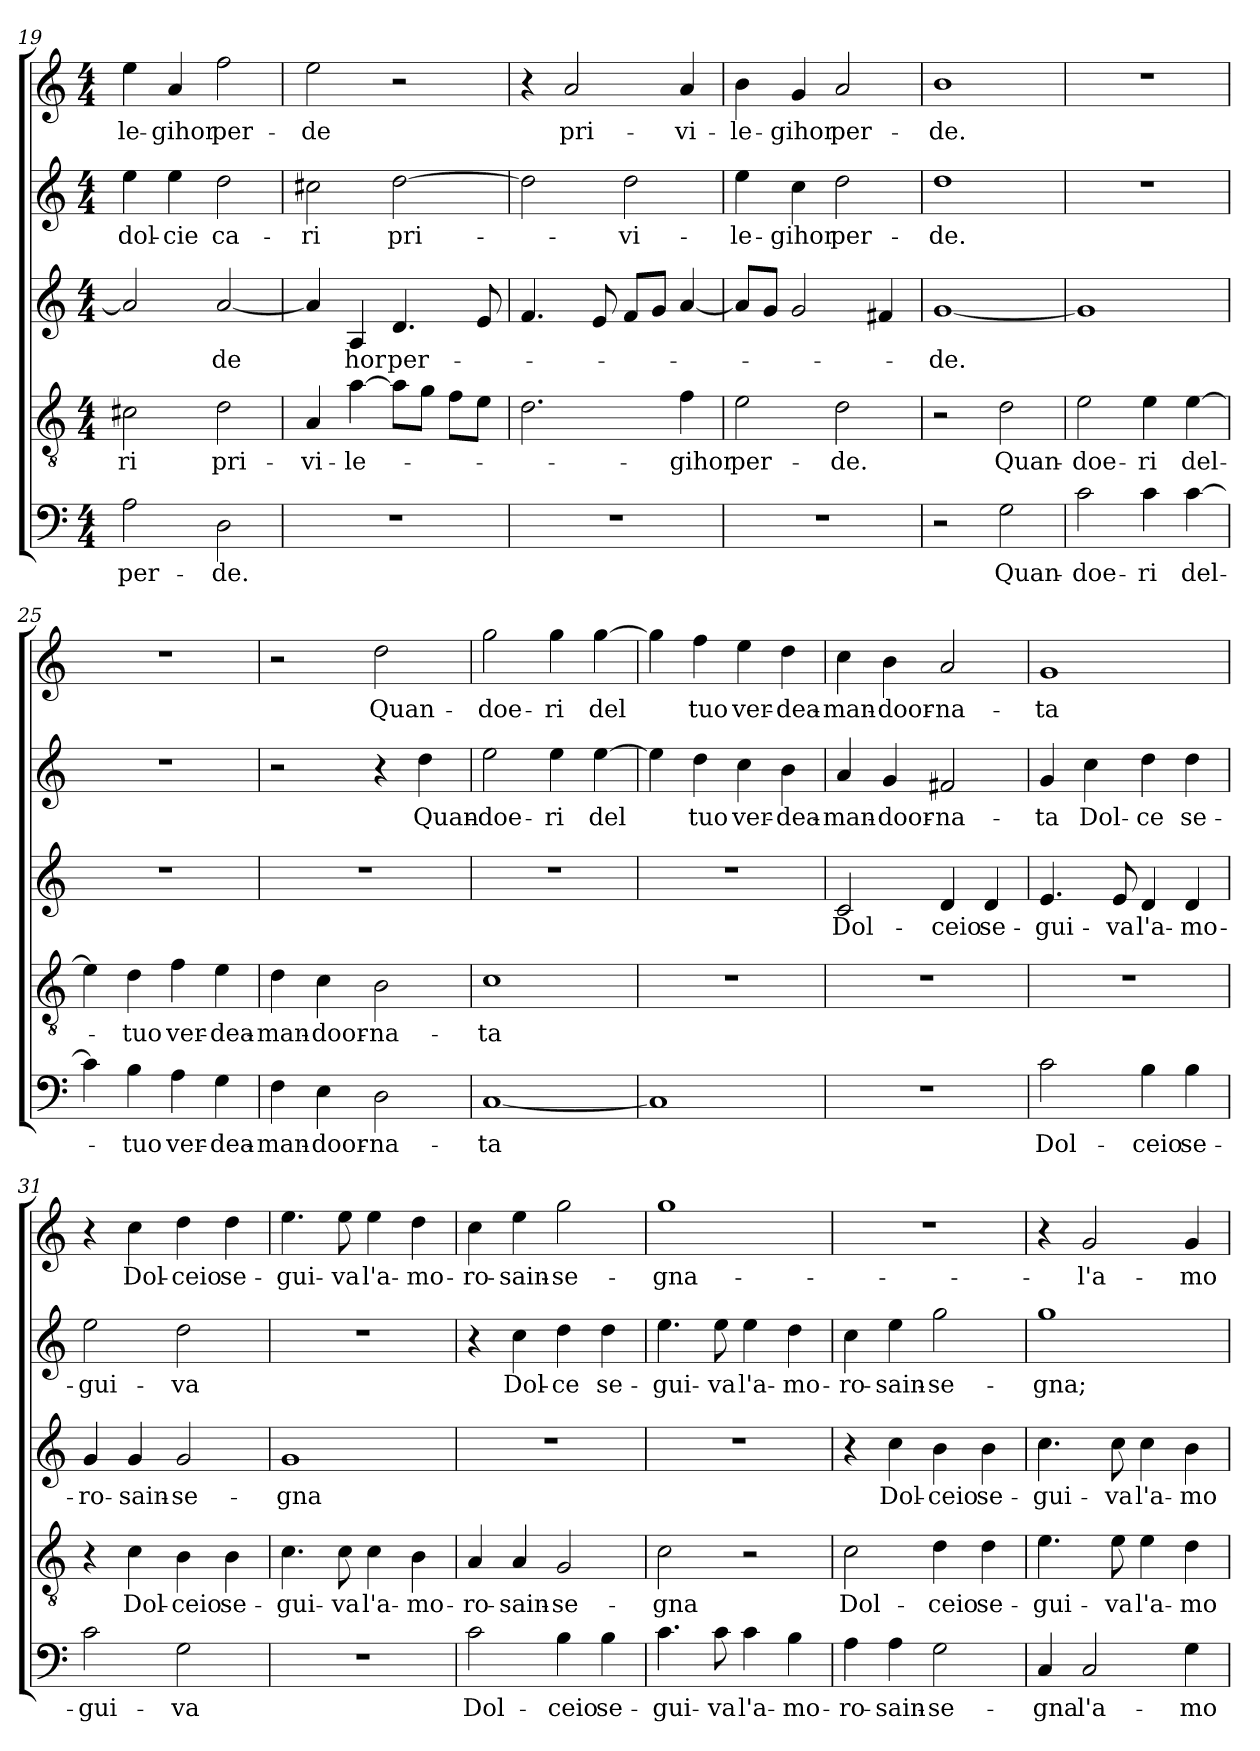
**kern	**text	**kern	**text	**kern	**text	**kern	**text	**kern	**text
*part5	*part5	*part4	*part4	*part3	*part3	*part2	*part2	*part1	*part1
*staff5	*staff5	*staff4	*staff4	*staff3	*staff3	*staff2	*staff2	*staff1	*staff1
*clefF4	*	*clefGv2	*	*clefG2	*	*clefG2	*	*clefG2	*
*k[]	*	*k[]	*	*k[]	*	*k[]	*	*k[]	*
*M4/4	*	*M4/4	*	*M4/4	*	*M4/4	*	*M4/4	*
=19	=19	=19	=19	=19	=19	=19	=19	=19	=19
2A\	per-	2c#X\	ri	2a/]	.	4ee\	dol-	4ee\	le-
.	.	.	.	.	.	4ee\	cie	4a/	gihor
2D\	de.	2d\	pri-	[2a/	de	2dd\	ca-	2ff\	per-
=20	=20	=20	=20	=20	=20	=20	=20	=20	=20
1r	.	4A/	vi-	4a/]	.	2cc#X\	ri	2ee\	de
.	.	[4a\	le-	4A/	hor	.	.	.	.
.	.	8a\L]	.	4.d/	per-	[2dd\	pri-	2r	.
.	.	8g\J	.	.	.	.	.	.	.
.	.	8f\L	.	.	.	.	.	.	.
.	.	8e\J	.	8e/	.	.	.	.	.
=21	=21	=21	=21	=21	=21	=21	=21	=21	=21
1r	.	2.d\	.	4.f/	.	2dd\]	.	4r	.
.	.	.	.	.	.	.	.	2a/	pri-
.	.	.	.	8e/	.	.	.	.	.
.	.	.	.	8f/L	.	2dd\	vi-	.	.
.	.	.	.	8g/J	.	.	.	.	.
.	.	4f\	gihor	[4a/	.	.	.	4a/	vi-
=22	=22	=22	=22	=22	=22	=22	=22	=22	=22
1r	.	2e\	per-	8a/L]	.	4ee\	le-	4b\	le-
.	.	.	.	8g/J	.	.	.	.	.
.	.	.	.	2g/	.	4cc\	gihor	4g/	gihor
.	.	2d\	de.	.	.	2dd\	per-	2a/	per-
.	.	.	.	4f#X/	.	.	.	.	.
=23	=23	=23	=23	=23	=23	=23	=23	=23	=23
2r	.	2r	.	[1g/	de.	1dd\	de.	1b\	de.
2G\	Quan-	2d\	Quan-	.	.	.	.	.	.
=24	=24	=24	=24	=24	=24	=24	=24	=24	=24
2c\	doe-	2e\	doe-	1g/]	.	1r	.	1r	.
4c\	ri	4e\	ri	.	.	.	.	.	.
[4c\	del-	[4e\	del-	.	.	.	.	.	.
=25	=25	=25	=25	=25	=25	=25	=25	=25	=25
4c\]	.	4e\]	.	1r	.	1r	.	1r	.
4B\	tuo	4d\	tuo	.	.	.	.	.	.
4A\	ver-	4f\	ver-	.	.	.	.	.	.
4G\	dea-	4e\	dea-	.	.	.	.	.	.
=26	=26	=26	=26	=26	=26	=26	=26	=26	=26
4F\	man-	4d\	man-	1r	.	2r	.	2r	.
4E\	door-	4c\	door-	.	.	.	.	.	.
2D\	na-	2B\	na-	.	.	4r	.	2dd\	Quan-
.	.	.	.	.	.	4dd\	Quan-	.	.
=27	=27	=27	=27	=27	=27	=27	=27	=27	=27
[1C/	ta	1c\	ta	1r	.	2ee\	doe-	2gg\	doe-
.	.	.	.	.	.	4ee\	ri	4gg\	ri
.	.	.	.	.	.	[4ee\	del	[4gg\	del
=28	=28	=28	=28	=28	=28	=28	=28	=28	=28
1C/]	.	1r	.	1r	.	4ee\]	.	4gg\]	.
.	.	.	.	.	.	4dd\	tuo	4ff\	tuo
.	.	.	.	.	.	4cc\	ver-	4ee\	ver-
.	.	.	.	.	.	4b\	dea-	4dd\	dea-
=29	=29	=29	=29	=29	=29	=29	=29	=29	=29
1r	.	1r	.	2c/	Dol-	4a/	man-	4cc\	man-
.	.	.	.	.	.	4g/	door-	4b\	door-
.	.	.	.	4d/	ceio	2f#X/	na-	2a/	na-
.	.	.	.	4d/	se-	.	.	.	.
=30	=30	=30	=30	=30	=30	=30	=30	=30	=30
2c\	Dol-	1r	.	4.e/	gui-	4g/	ta	1g/	ta
.	.	.	.	.	.	4cc\	Dol-	.	.
.	.	.	.	8e/	va	.	.	.	.
4B\	ceio	.	.	4d/	l'a-	4dd\	ce	.	.
4B\	se-	.	.	4d/	mo-	4dd\	se-	.	.
=31	=31	=31	=31	=31	=31	=31	=31	=31	=31
2c\	gui-	4r	.	4g/	ro-	2ee\	gui-	4r	.
.	.	4c\	Dol-	4g/	sain-	.	.	4cc\	Dol-
2G\	va	4B\	ceio	2g/	se-	2dd\	va	4dd\	ceio
.	.	4B\	se-	.	.	.	.	4dd\	se-
=32	=32	=32	=32	=32	=32	=32	=32	=32	=32
1r	.	4.c\	gui-	1g/	gna	1r	.	4.ee\	gui-
.	.	8c\	va	.	.	.	.	8ee\	va
.	.	4c\	l'a-	.	.	.	.	4ee\	l'a-
.	.	4B\	mo-	.	.	.	.	4dd\	mo-
=33	=33	=33	=33	=33	=33	=33	=33	=33	=33
2c\	Dol-	4A/	ro-	1r	.	4r	.	4cc\	ro-
.	.	4A/	sain-	.	.	4cc\	Dol-	4ee\	sain-
4B\	ceio	2G/	se-	.	.	4dd\	ce	2gg\	se-
4B\	se-	.	.	.	.	4dd\	se-	.	.
=34	=34	=34	=34	=34	=34	=34	=34	=34	=34
4.c\	gui-	2c\	gna	1r	.	4.ee\	gui-	1gg\	gna-
8c\	va	.	.	.	.	8ee\	va	.	.
4c\	l'a-	2r	.	.	.	4ee\	l'a-	.	.
4B\	mo-	.	.	.	.	4dd\	mo-	.	.
=35	=35	=35	=35	=35	=35	=35	=35	=35	=35
4A\	ro-	2c\	Dol-	4r	.	4cc\	ro-	1r	.
4A\	sain-	.	.	4cc\	Dol-	4ee\	sain-	.	.
2G\	se-	4d\	ceio	4b\	ceio	2gg\	se-	.	.
.	.	4d\	se-	4b\	se-	.	.	.	.
=36	=36	=36	=36	=36	=36	=36	=36	=36	=36
4C/	gna	4.e\	gui-	4.cc\	gui-	1gg\	gna;	4r	.
2C/	l'a-	.	.	.	.	.	.	2g/	l'a-
.	.	8e\	va	8cc\	va	.	.	.	.
.	.	4e\	l'a-	4cc\	l'a-	.	.	.	.
4G\	mo-	4d\	mo-	4b\	mo-	.	.	4g/	mo-
=	=	=	=	=	=	=	=	=	=
*-	*-	*-	*-	*-	*-	*-	*-	*-	*-
